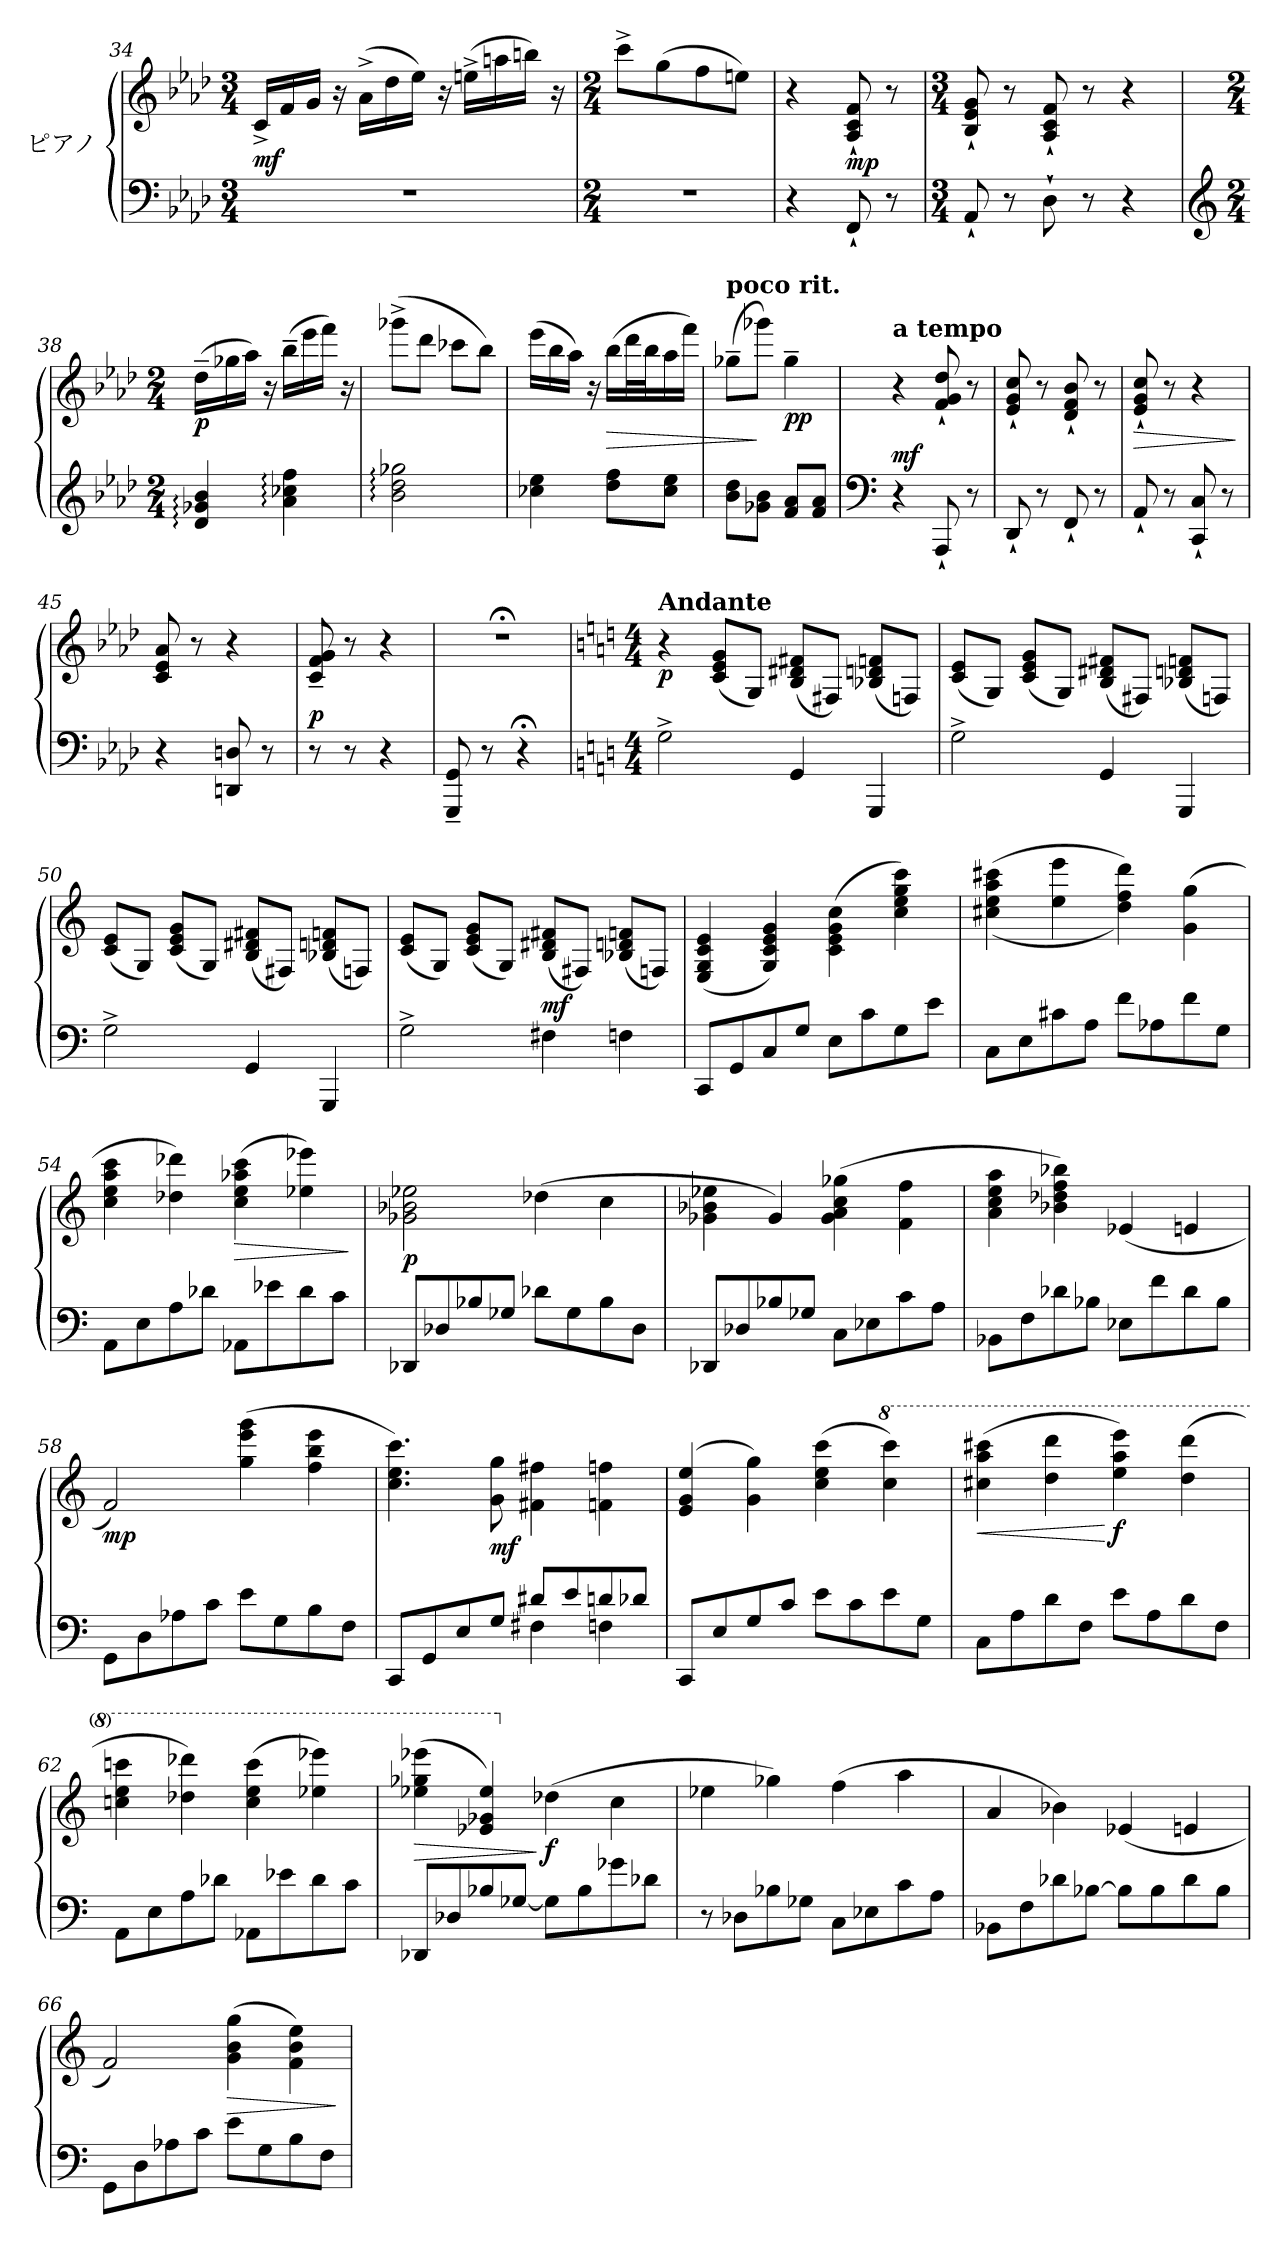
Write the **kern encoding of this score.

**kern	**kern	**dynam
*part1	*part1	*part1
*staff2	*staff1	*staff1/2
*I"ピアノ	*	*
!!LO:PB:g=z
*clefF4	*clefG2	*
*k[b-e-a-d-]	*k[b-e-a-d-]	*
*M3/4	*M3/4	*
=34	=34	=34
!	!	!LO:DY:a=2
2.r	16c^/LL	mf
.	16f/	.
.	16g/JJ	.
.	16r	.
.	(16a-^\LL	.
.	16dd-\	.
.	16ee-\JJ)	.
.	16r	.
.	(16een^\LL	.
.	16aan\	.
.	16bbn\JJ)	.
.	16r	.
=35	=35	=35
*M2/4	*M2/4	*
2r	8ccc^\L	.
.	(8gg\	.
.	8ff\	.
.	8een\J)	.
=36	=36	=36
4r	4r	.
!	!	!LO:DY:a=2
8FF`/	8A-/` 8c/` 8f/`	mp
8r	8r	.
=37	=37	=37
*M3/4	*M3/4	*
8AA-`/	8B-/` 8e-/` 8g/`	.
8r	8r	.
8D-`\	8A-/` 8c/` 8f/`	.
8r	8r	.
4r	4r	.
!!LO:LB:g=z
=38	=38	=38
*clefG2	*	*
*M2/4	*M2/4	*
!	!	!LO:DY:b
4d-/: 4g-X/: 4b-/:	(16dd-~\LL	p
.	16gg-X\	.
.	16aa-\JJ)	.
.	16r	.
4a-\: 4cc-X\: 4ff\:	(16bb-~\LL	.
.	16eee-\	.
.	16fff\JJ)	.
.	16r	.
=39	=39	=39
2b-\: 2dd-\: 2gg-X\:	(8ggg-X^\L	.
.	8ddd-\J	.
.	8ccc-X\L	.
.	8bb-\J)	.
=40	=40	=40
4cc-X\ 4ee-\	(16eee-\LL	.
.	16bb-\	.
.	16aa-\JJ)	.
.	16r	.
!	!	!LO:HP:b
8dd-\ 8ff\L	(16bb-\LL	>
.	32ddd-\L	.
.	32bb-\J	.
8cc-\ 8ee-\J	16aa-\	.
.	16fff\JJ)	.
=41	=41	=41
!	!LO:TX:a:B:t=poco rit.	!
8b-\ 8dd-\L	(8gg-X~\L	.
8g-X\ 8b-\J	8ggg-X\J)	]
!	!	!LO:DY:b
8f/ 8a-/L	4gg-~\	pp
8f/ 8a-/J	.	.
=42	=42	=42
*clefF4	*	*
!	!LO:TX:a:B:t=a tempo	!
!	!	!LO:DY:a=2
4r	4r	mf
8AAA-`/	8f/` 8g/` 8dd-/`	.
8r	8r	.
!!LO:LB:g=z
=43	=43	=43
8DD-`/	8e-/` 8g/` 8cc/`	.
8r	8r	.
8FF`/	8d-/` 8f/` 8b-/`	.
8r	8r	.
=44	=44	=44
!	!	!LO:HP:b
8AA-`/	8e-/` 8g/` 8cc/`	>
8r	8r	.
8CC/` 8C/`	4r	.
8r	.	.
.	.	]
=45	=45	=45
4r	8c/ 8e-/ 8a-/	.
.	8r	.
8DDn/ 8Dn/	4r	.
8r	.	.
=46	=46	=46
!	!	!LO:DY:a=2
8r	8c/~ 8f/~ 8g/~	p
8r	8r	.
4r	4r	.
=47	=47	=47
8GGG/~ 8GG/~	2r;<	.
8r	.	.
4r;<	.	.
=48	=48	=48
*k[]	*k[]	*
*M4/4	*M4/4	*
*	*MM84	*
!	!LO:TX:a:B:t=Andante	!
!	!	!LO:DY:b
2G^\	4r	p
.	(>8c/ 8e/ 8g/L	.
.	8G/J)	.
4GG/	(>8B/ 8d#X/ 8f#X/L	.
.	8F#X/J)	.
4GGG/	(>8B-X/ 8dn/ 8fn/L	.
.	8Fn/J)	.
!!LO:LB:g=z
=49	=49	=49
2G^\	(>8c/ 8e/L	.
.	8G/J)	.
.	(>8c/ 8e/ 8g/L	.
.	8G/J)	.
4GG/	(>8B/ 8d#X/ 8f#X/L	.
.	8F#X/J)	.
4GGG/	(>8B-X/ 8dn/ 8fn/L	.
.	8Fn/J)	.
=50	=50	=50
2G^\	(>8c/ 8e/L	.
.	8G/J)	.
.	(>8c/ 8e/ 8g/L	.
.	8G/J)	.
4GG/	(>8B/ 8d#X/ 8f#X/L	.
.	8F#X/J)	.
4GGG/	(>8B-X/ 8dn/ 8fn/L	.
.	8Fn/J)	.
=51	=51	=51
2G^\	(>8c/ 8e/L	.
.	8G/J)	.
.	(>8c/ 8e/ 8g/L	.
.	8G/J)	.
!	!	!LO:DY:b
4F#X\	(>8B/ 8d#X/ 8f#X/L	mf
.	8F#X/J)	.
4Fn\	(>8B-X/ 8dn/ 8fn/L	.
.	8Fn/J)	.
!!LO:LB:g=z
=52	=52	=52
8CC/L	(>4E/ 4G/ 4c/ 4e/	.
8GG/	.	.
8C/	4G/ 4c/ 4e/ 4g/)	.
8G/J	.	.
8E\L	(4c\ 4e\ 4g\ 4cc\	.
8c\	.	.
8G\	4cc\ 4ee\ 4gg\ 4ccc\)	.
8e\J	.	.
=53	=53	=53
8C\L	((4cc#X\ 4ee\ 4aa\ 4ccc#X\	.
8E\	.	.
8c#X\	4ee\ 4eee\	.
8A\J	.	.
8f\L	4dd\ 4ff\ 4ddd\))	.
8A-X\	.	.
8f\	(4g\ 4gg\	.
8G\J	.	.
=54	=54	=54
8AA\L	4cc\ 4ee\ 4aa\ 4ccc\	.
8E\	.	.
8A\	4dd-X\ 4ddd-X\)	.
8d-X\J	.	.
!	!	!LO:HP:b
8AA-X\L	(>4cc\ 4ee\ 4aa-X\ 4ccc\	>
8e-X\	.	.
8d-\	4ee-X\ 4eee-X\)	.
8c\J	.	.
.	.	]
=55	=55	=55
!	!	!LO:DY:b
8DD-X/L	2g-X\ 2b-X\ 2ee-X\	p
8D-X/	.	.
8B-X/	.	.
8G-X/J	.	.
8d-X\L	(4dd-X\	.
8G-\	.	.
8B-\	4cc\	.
8D-\J	.	.
!!LO:LB:g=z
=56	=56	=56
8DD-X/L	4g-X\ 4b-X\ 4ee-X\	.
8D-X/	.	.
8B-X/	4g-/)	.
8G-X/J	.	.
8C\L	(4g-\ 4a\ 4cc\ 4gg-X\	.
8E-X\	.	.
8c\	4f\ 4ff\	.
8A\J	.	.
=57	=57	=57
8BB-X\L	4a\ 4cc\ 4ee\ 4aa\	.
8F\	.	.
8d-X\	4b-X\ 4dd-X\ 4ff\ 4bb-X\)	.
8B-X\J	.	.
8E-X\L	(4e-X/	.
8f\	.	.
8d-\	4en/	.
8B-\J	.	.
=58	=58	=58
!	!	!LO:DY:b
8GG\L	2f/)	mp
8D\	.	.
8A-X\	.	.
8c\J	.	.
8e\L	(4gg\ 4eee\ 4ggg\	.
8G\	.	.
8B\	4ff\ 4bb\ 4eee\	.
8F\J	.	.
=59	=59	=59
*^	*	*
8CC/L	2ryy	4.cc\ 4.ee\ 4.ccc\)	.
8GG/	.	.	.
8E/	.	.	.
!	!	!	!LO:DY:b
8G/J	.	8g\ 8gg\	mf
8d#X/L	4F#X\	4f#X\ 4ff#X\	.
8e/	.	.	.
8dn/	4Fn\	4fn\ 4ffn\	.
8d-X/J	.	.	.
*v	*v	*	*
!!LO:PB:g=z
=60	=60	=60
8CC/L	(4e/ 4g/ 4ee/	.
8E/	.	.
8G/	4g\ 4gg\)	.
8c/J	.	.
8e\L	(4cc\ 4ee\ 4ccc\	.
8c\	.	.
*	*8va	*
8e\	4ccc\ 4cccc\)	.
8G\J	.	.
=61	=61	=61
!	!	!LO:HP:b
8C\L	(4ccc#X\ 4aaa\ 4cccc#X\	<
8A\	.	.
8d\	4ddd\ 4dddd\	.
8F\J	.	.
!	!	!LO:DY:n=1:b
8e\L	4eee\ 4aaa\ 4eeee\)	[ f
8A\	.	.
8d\	(4ddd\ 4dddd\	.
8F\J	.	.
=62	=62	=62
8AA\L	4cccn\ 4eee\ 4ccccn\	.
8E\	.	.
8A\	4ddd-X\ 4dddd-X\)	.
8d-X\J	.	.
8AA-X\L	(4ccc\ 4eee\ 4cccc\	.
8e-X\	.	.
8d-\	4eee-X\ 4eeee-X\)	.
8c\J	.	.
=63	=63	=63
!	!	!LO:HP:b
8DD-X/L	(4eee-X\ 4ggg-X\ 4eeee-X\	>
8D-X/	.	.
8B-X/	4ee-X/ 4gg-X/ 4eee-/)	.
[8G-X/J	.	.
*	*X8va	*
!	!	!LO:DY:n=1:b
8G-\L]	(4dd-X\	] f
8B-\	.	.
8g-X\	4cc\	.
8d-X\J	.	.
!!LO:LB:g=z
=64	=64	=64
8r	4ee-X\	.
8D-X\L	.	.
8B-X\	4gg-X\)	.
8G-X\J	.	.
8C\L	(4ff\	.
8E-X\	.	.
8c\	4aa\	.
8A\J	.	.
=65	=65	=65
8BB-X\L	4a/	.
8F\	.	.
8d-X\	4b-X\)	.
[8B-X\J	.	.
8B-\L]	(4e-X/	.
8B-\	.	.
8d-\	4en/	.
8B-\J	.	.
=66	=66	=66
8GG\L	2f/)	.
8D\	.	.
8A-X\	.	.
8c\J	.	.
!	!	!LO:HP:b
8e\L	(4g\ 4b\ 4gg\	>
8G\	.	.
8B\	4f\ 4b\ 4ee\)	.
8F\J	.	.
.	.	]
=	=	=
*-	*-	*-
